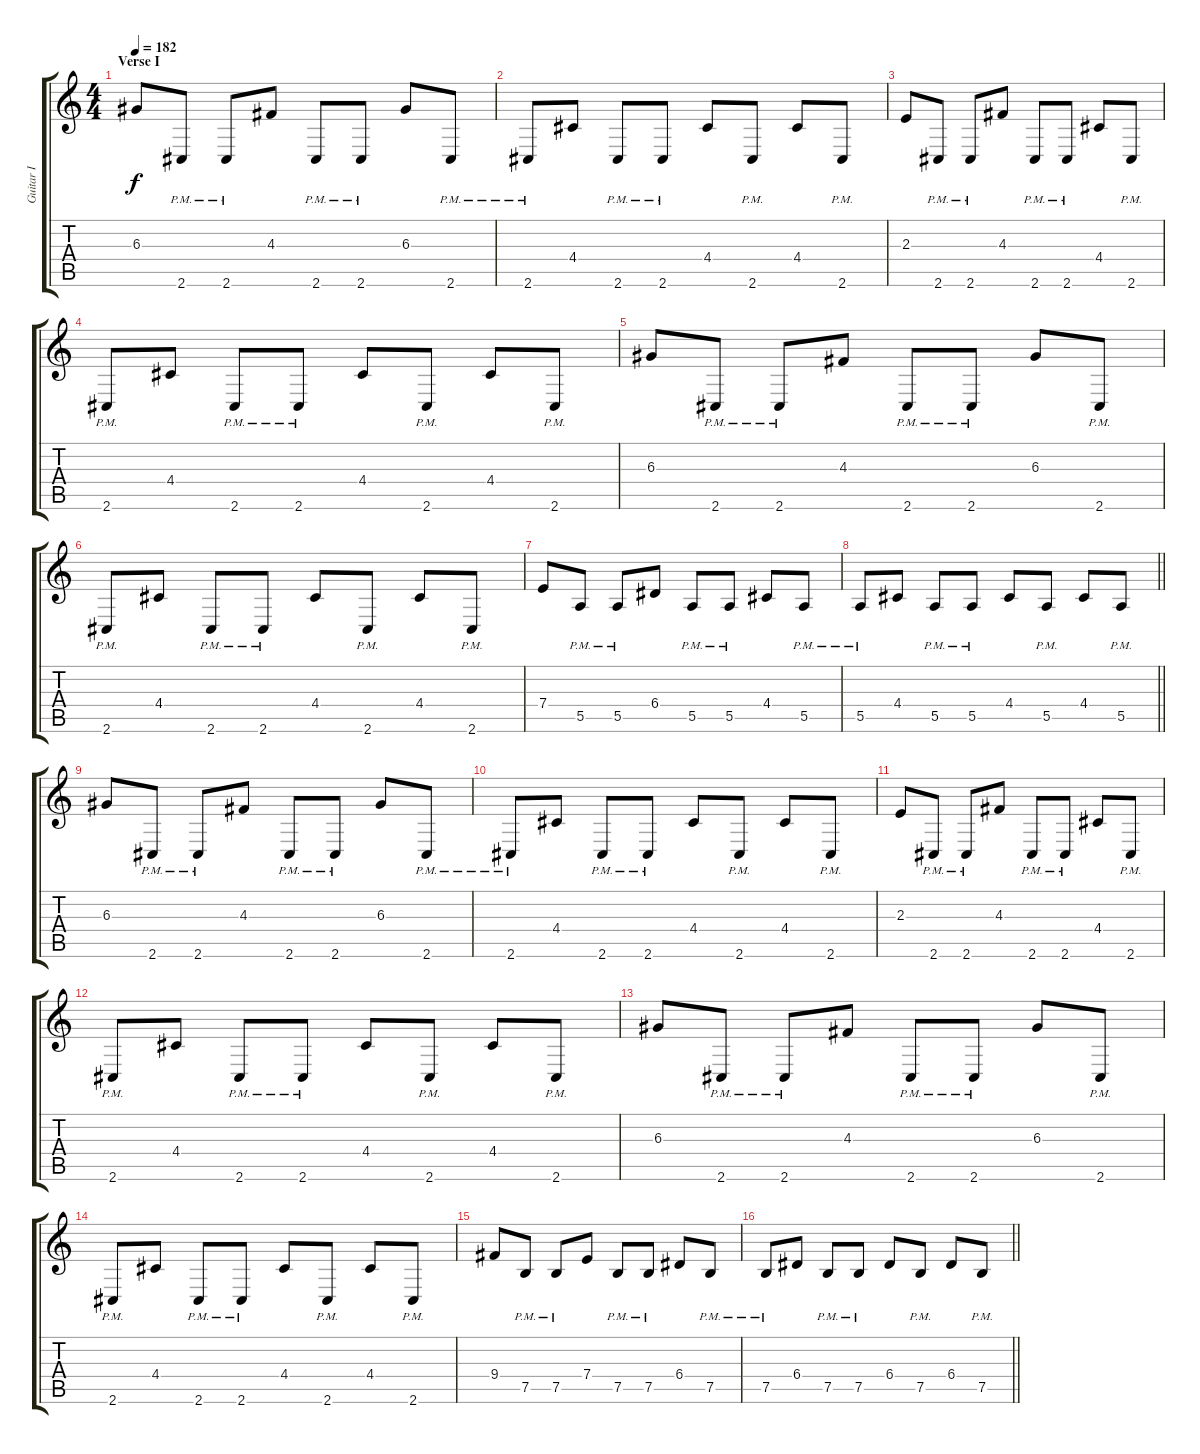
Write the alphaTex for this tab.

\track ("Guitar I" "Guitar I") {instrument distortionguitar}
\staff {score tabs}
\tuning (B3 Gb3 D3 A2 E2 B1) {hide}
\ts (4 4)
\section ("" "Verse I")
\tempo 182
\clef g2
\ks c
6.3.8{dy f} 2.6{pm}.8 2.6{pm}.8 4.3.8 2.6{pm}.8 2.6{pm}.8 6.3.8 2.6{pm}.8 |
2.6{pm}.8 4.4.8 2.6{pm}.8 2.6{pm}.8 4.4.8 2.6{pm}.8 4.4.8 2.6{pm}.8 |
2.3.8 2.6{pm}.8 2.6{pm}.8 4.3.8 2.6{pm}.8 2.6{pm}.8 4.4.8 2.6{pm}.8 |
2.6{pm}.8 4.4.8 2.6{pm}.8 2.6{pm}.8 4.4.8 2.6{pm}.8 4.4.8 2.6{pm}.8 |
6.3.8 2.6{pm}.8 2.6{pm}.8 4.3.8 2.6{pm}.8 2.6{pm}.8 6.3.8 2.6{pm}.8 |
2.6{pm}.8 4.4.8 2.6{pm}.8 2.6{pm}.8 4.4.8 2.6{pm}.8 4.4.8 2.6{pm}.8 |
7.4.8 5.5{pm}.8 5.5{pm}.8 6.4.8 5.5{pm}.8 5.5{pm}.8 4.4.8 5.5{pm}.8 |
\barLineRight lightlight
5.5{pm}.8 4.4.8 5.5{pm}.8 5.5{pm}.8 4.4.8 5.5{pm}.8 4.4.8 5.5{pm}.8 |
\section ("" "")
6.3.8 2.6{pm}.8 2.6{pm}.8 4.3.8 2.6{pm}.8 2.6{pm}.8 6.3.8 2.6{pm}.8 |
2.6{pm}.8 4.4.8 2.6{pm}.8 2.6{pm}.8 4.4.8 2.6{pm}.8 4.4.8 2.6{pm}.8 |
2.3.8 2.6{pm}.8 2.6{pm}.8 4.3.8 2.6{pm}.8 2.6{pm}.8 4.4.8 2.6{pm}.8 |
2.6{pm}.8 4.4.8 2.6{pm}.8 2.6{pm}.8 4.4.8 2.6{pm}.8 4.4.8 2.6{pm}.8 |
6.3.8 2.6{pm}.8 2.6{pm}.8 4.3.8 2.6{pm}.8 2.6{pm}.8 6.3.8 2.6{pm}.8 |
2.6{pm}.8 4.4.8 2.6{pm}.8 2.6{pm}.8 4.4.8 2.6{pm}.8 4.4.8 2.6{pm}.8 |
9.4.8 7.5{pm}.8 7.5{pm}.8 7.4.8 7.5{pm}.8 7.5{pm}.8 6.4.8 7.5{pm}.8 |
\barLineRight lightlight
7.5{pm}.8 6.4.8 7.5{pm}.8 7.5{pm}.8 6.4.8 7.5{pm}.8 6.4.8 7.5{pm}.8
